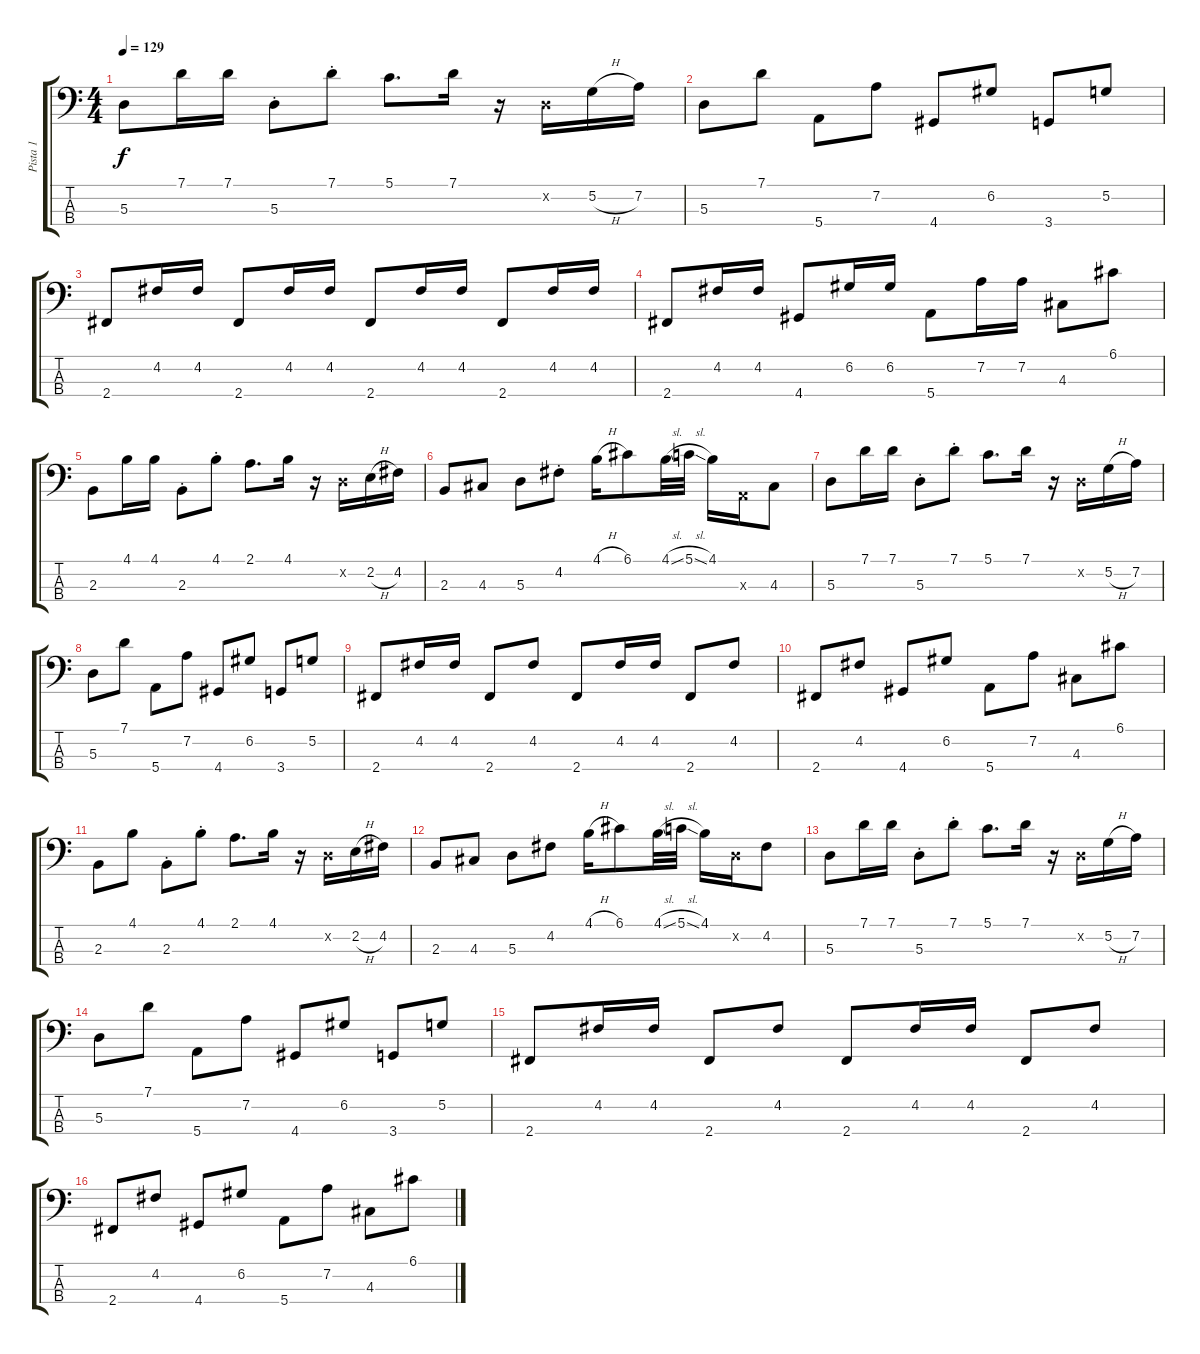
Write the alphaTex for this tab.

\track ("Pista 1" "Pista 1") {instrument electricbassfinger}
\staff {score tabs}
\tuning (G2 D2 A1 E1) {hide}
\ts (4 4)
\tempo 129
\clef f4
\ks c
5.3.8{dy f} 7.1.16 7.1.16 5.3{st}.8 7.1{st}.8 5.1.8{d} 7.1.16 r.16 0.2{x}.16 5.2{h}.16 7.2.16 |
5.3.8 7.1.8 5.4.8 7.2.8 4.4.8 6.2.8 3.4.8 5.2.8 |
2.4.8 4.2.16 4.2.16 2.4.8 4.2.16 4.2.16 2.4.8 4.2.16 4.2.16 2.4.8 4.2.16 4.2.16 |
2.4.8 4.2.16 4.2.16 4.4.8 6.2.16 6.2.16 5.4.8 7.2.16 7.2.16 4.3.8 6.1.8 |
2.3.8 4.1.16 4.1.16 2.3{st}.8 4.1{st}.8 2.1.8{d} 4.1.16 r.16 0.2{x}.16 2.2{h}.16 4.2.16 |
2.3.8 4.3.8 5.3.8 4.2{st}.8 4.1{h}.16 6.1.8 4.1{sl}.32 5.1{sl}.32 4.1.16 0.3{x}.16 4.3.8 |
5.3.8 7.1.16 7.1.16 5.3{st}.8 7.1{st}.8 5.1.8{d} 7.1.16 r.16 0.2{x}.16 5.2{h}.16 7.2.16 |
5.3.8 7.1.8 5.4.8 7.2.8 4.4.8 6.2.8 3.4.8 5.2.8 |
2.4.8 4.2.16 4.2.16 2.4.8 4.2.8 2.4.8 4.2.16 4.2.16 2.4.8 4.2.8 |
2.4.8 4.2.8 4.4.8 6.2.8 5.4.8 7.2.8 4.3.8 6.1.8 |
2.3.8 4.1.8 2.3{st}.8 4.1{st}.8 2.1.8{d} 4.1.16 r.16 0.2{x}.16 2.2{h}.16 4.2.16 |
2.3.8 4.3.8 5.3.8 4.2.8 4.1{h}.16 6.1.8 4.1{sl}.32 5.1{sl}.32 4.1.16 0.2{x}.16 4.2.8 |
5.3.8 7.1.16 7.1.16 5.3{st}.8 7.1{st}.8 5.1.8{d} 7.1.16 r.16 0.2{x}.16 5.2{h}.16 7.2.16 |
5.3.8 7.1.8 5.4.8 7.2.8 4.4.8 6.2.8 3.4.8 5.2.8 |
2.4.8 4.2.16 4.2.16 2.4.8 4.2.8 2.4.8 4.2.16 4.2.16 2.4.8 4.2.8 |
2.4.8 4.2.8 4.4.8 6.2.8 5.4.8 7.2.8 4.3.8 6.1.8
